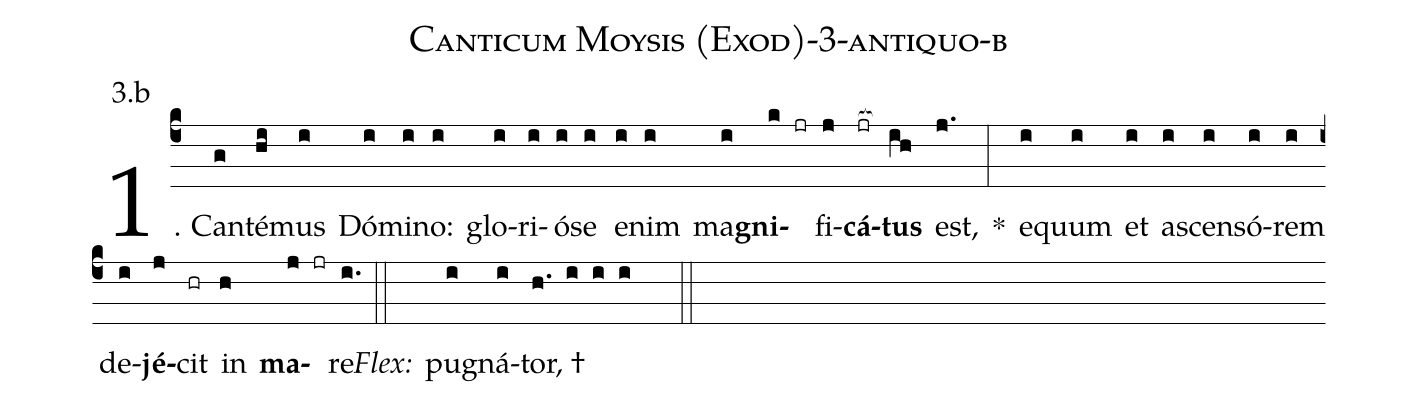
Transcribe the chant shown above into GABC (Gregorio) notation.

name: Canticum Moysis (Exod)-3-antiquo-b;
annotation: 3.b;
%%
(c4)1. Can(g)té(hi)mus(i) Dó(i)mi(i)no:(i) glo(i)ri(i)ó(i)se(i) e(i)nim(i) ma(i)<b>gni</b>(k jr)fi(j)<b>cá</b>(jr[ocb:1{])<b>tus</b>(ih[ocb:0}]) est,(j.) *(:) e(i)quum(i) et(i) a(i)scen(i)só(i)rem(i) de(i)<b>jé</b>(j)cit(hr) in(h) <b>ma</b>(j jr)re.(i.) (::)
<i>Flex:</i>()  pu(i)gná(i)tor, †(h. i i i  ::)
